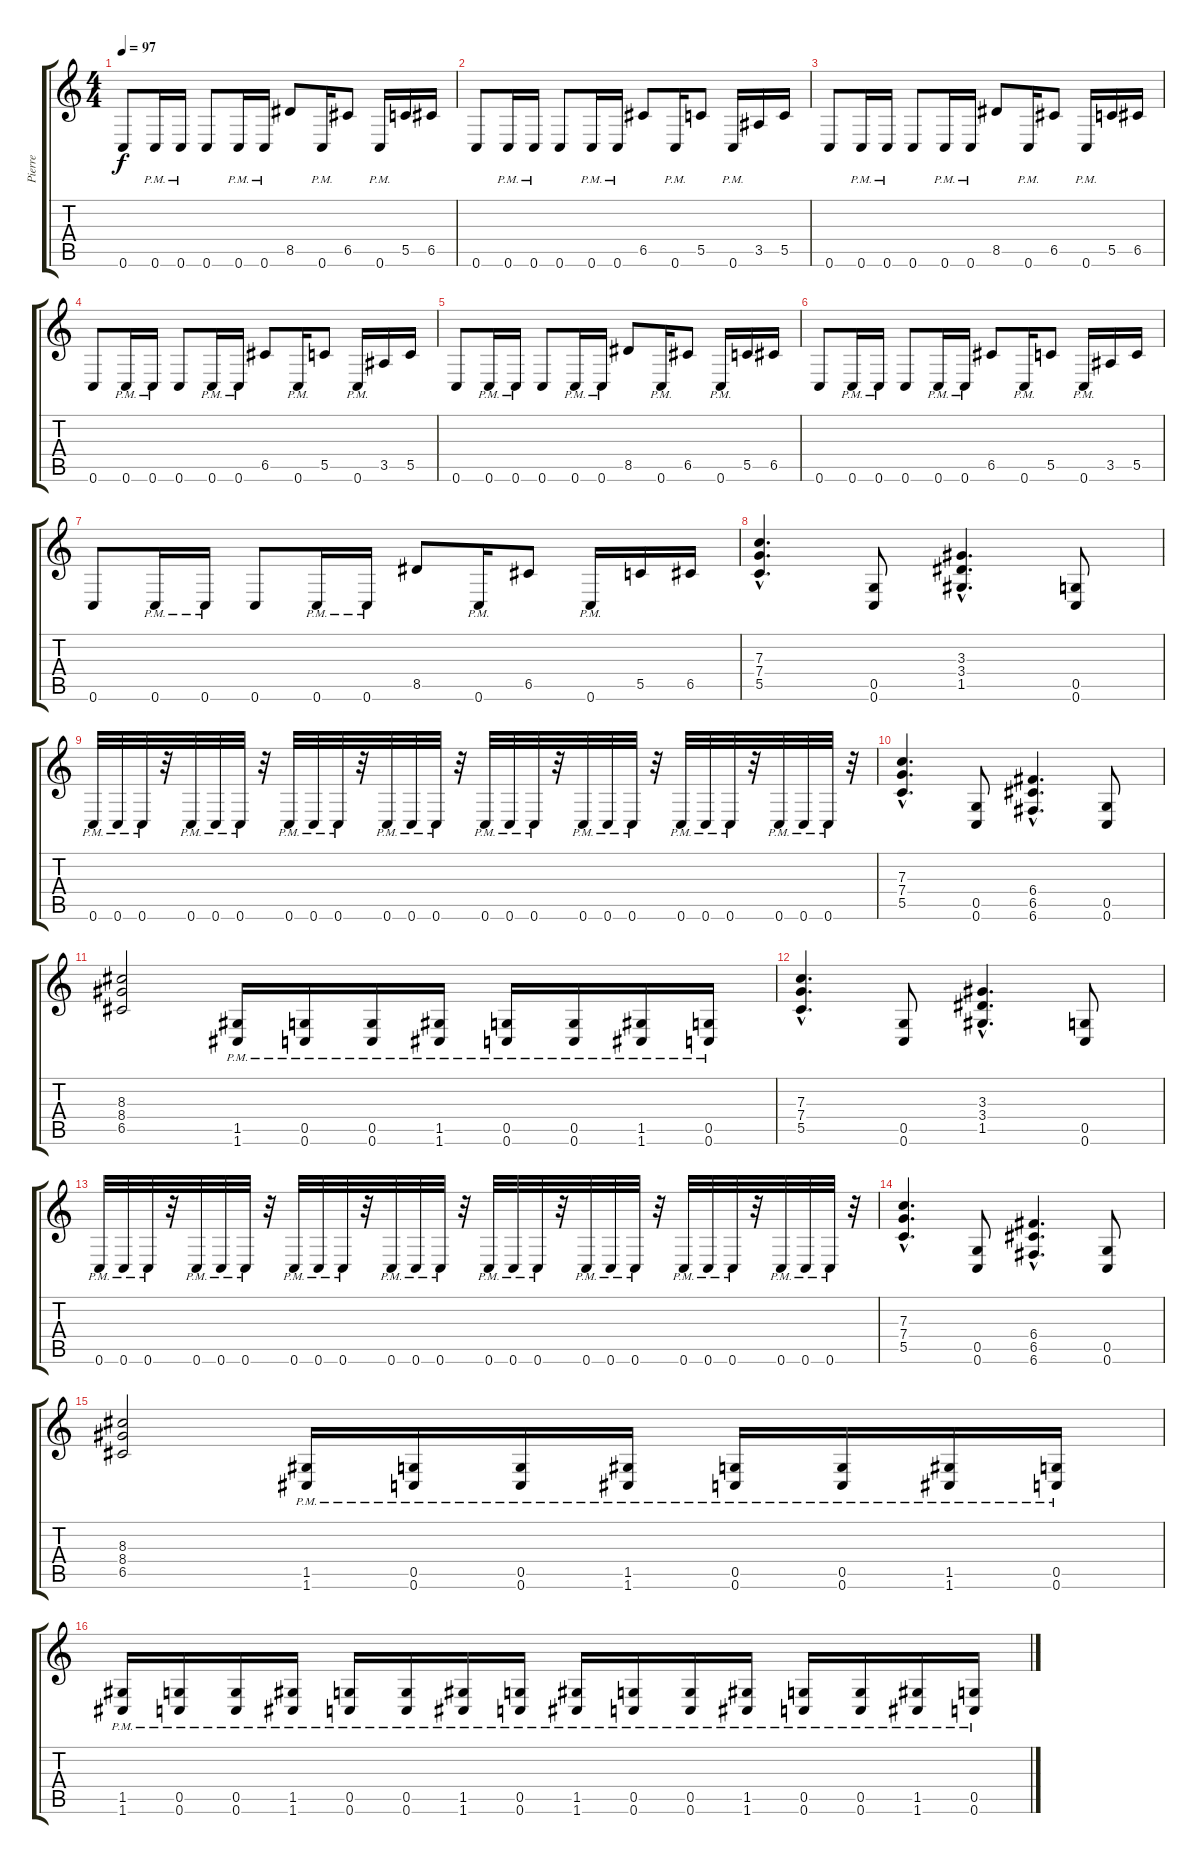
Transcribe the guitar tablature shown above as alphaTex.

\track ("Pierre" "Pierre") {instrument distortionguitar}
\staff {score tabs}
\tuning (D4 A3 F3 C3 G2 C2) {hide}
\ts (4 4)
\tempo 97
\clef g2
\ks c
0.6.8{dy f} 0.6{pm}.16 0.6{pm}.16 0.6.8 0.6{pm}.16 0.6{pm}.16 8.5.8 0.6{pm}.16 6.5.8 0.6{pm}.16 5.5.16 6.5.16 |
0.6.8 0.6{pm}.16 0.6{pm}.16 0.6.8 0.6{pm}.16 0.6{pm}.16 6.5.8 0.6{pm}.16 5.5.8 0.6{pm}.16 3.5.16 5.5.16 |
0.6.8 0.6{pm}.16 0.6{pm}.16 0.6.8 0.6{pm}.16 0.6{pm}.16 8.5.8 0.6{pm}.16 6.5.8 0.6{pm}.16 5.5.16 6.5.16 |
0.6.8 0.6{pm}.16 0.6{pm}.16 0.6.8 0.6{pm}.16 0.6{pm}.16 6.5.8 0.6{pm}.16 5.5.8 0.6{pm}.16 3.5.16 5.5.16 |
0.6.8 0.6{pm}.16 0.6{pm}.16 0.6.8 0.6{pm}.16 0.6{pm}.16 8.5.8 0.6{pm}.16 6.5.8 0.6{pm}.16 5.5.16 6.5.16 |
0.6.8 0.6{pm}.16 0.6{pm}.16 0.6.8 0.6{pm}.16 0.6{pm}.16 6.5.8 0.6{pm}.16 5.5.8 0.6{pm}.16 3.5.16 5.5.16 |
0.6.8 0.6{pm}.16 0.6{pm}.16 0.6.8 0.6{pm}.16 0.6{pm}.16 8.5.8 0.6{pm}.16 6.5.8 0.6{pm}.16 5.5.16 6.5.16 |
\section ("" "")
(7.3{hac} 7.4{hac} 5.5{hac}).4{d} (0.5 0.6).8 (3.3{hac} 3.4{hac} 1.5{hac}).4{d} (0.5 0.6).8 |
0.6{pm}.32 0.6{pm}.32 0.6{pm}.32 r.32 0.6{pm}.32 0.6{pm}.32 0.6{pm}.32 r.32 0.6{pm}.32 0.6{pm}.32 0.6{pm}.32 r.32 0.6{pm}.32 0.6{pm}.32 0.6{pm}.32 r.32 0.6{pm}.32 0.6{pm}.32 0.6{pm}.32 r.32 0.6{pm}.32 0.6{pm}.32 0.6{pm}.32 r.32 0.6{pm}.32 0.6{pm}.32 0.6{pm}.32 r.32 0.6{pm}.32 0.6{pm}.32 0.6{pm}.32 r.32 |
(7.3{hac} 7.4{hac} 5.5{hac}).4{d} (0.5 0.6).8 (6.4{hac} 6.5{hac} 6.6{hac}).4{d} (0.5 0.6).8 |
(8.3 8.4 6.5).2 (1.5{pm} 1.6{pm}).16 (0.5{pm} 0.6{pm}).16 (0.5{pm} 0.6{pm}).16 (1.5{pm} 1.6{pm}).16 (0.5{pm} 0.6{pm}).16 (0.5{pm} 0.6{pm}).16 (1.5{pm} 1.6{pm}).16 (0.5{pm} 0.6{pm}).16 |
(7.3{hac} 7.4{hac} 5.5{hac}).4{d} (0.5 0.6).8 (3.3{hac} 3.4{hac} 1.5{hac}).4{d} (0.5 0.6).8 |
0.6{pm}.32 0.6{pm}.32 0.6{pm}.32 r.32 0.6{pm}.32 0.6{pm}.32 0.6{pm}.32 r.32 0.6{pm}.32 0.6{pm}.32 0.6{pm}.32 r.32 0.6{pm}.32 0.6{pm}.32 0.6{pm}.32 r.32 0.6{pm}.32 0.6{pm}.32 0.6{pm}.32 r.32 0.6{pm}.32 0.6{pm}.32 0.6{pm}.32 r.32 0.6{pm}.32 0.6{pm}.32 0.6{pm}.32 r.32 0.6{pm}.32 0.6{pm}.32 0.6{pm}.32 r.32 |
(7.3{hac} 7.4{hac} 5.5{hac}).4{d} (0.5 0.6).8 (6.4{hac} 6.5{hac} 6.6{hac}).4{d} (0.5 0.6).8 |
(8.3 8.4 6.5).2 (1.5{pm} 1.6{pm}).16 (0.5{pm} 0.6{pm}).16 (0.5{pm} 0.6{pm}).16 (1.5{pm} 1.6{pm}).16 (0.5{pm} 0.6{pm}).16 (0.5{pm} 0.6{pm}).16 (1.5{pm} 1.6{pm}).16 (0.5{pm} 0.6{pm}).16 |
\section ("" "")
(1.5{pm} 1.6{pm}).16 (0.5{pm} 0.6{pm}).16 (0.5{pm} 0.6{pm}).16 (1.5{pm} 1.6{pm}).16 (0.5{pm} 0.6{pm}).16 (0.5{pm} 0.6{pm}).16 (1.5{pm} 1.6{pm}).16 (0.5{pm} 0.6{pm}).16 (1.5{pm} 1.6{pm}).16 (0.5{pm} 0.6{pm}).16 (0.5{pm} 0.6{pm}).16 (1.5{pm} 1.6{pm}).16 (0.5{pm} 0.6{pm}).16 (0.5{pm} 0.6{pm}).16 (1.5{pm} 1.6{pm}).16 (0.5{pm} 0.6{pm}).16
